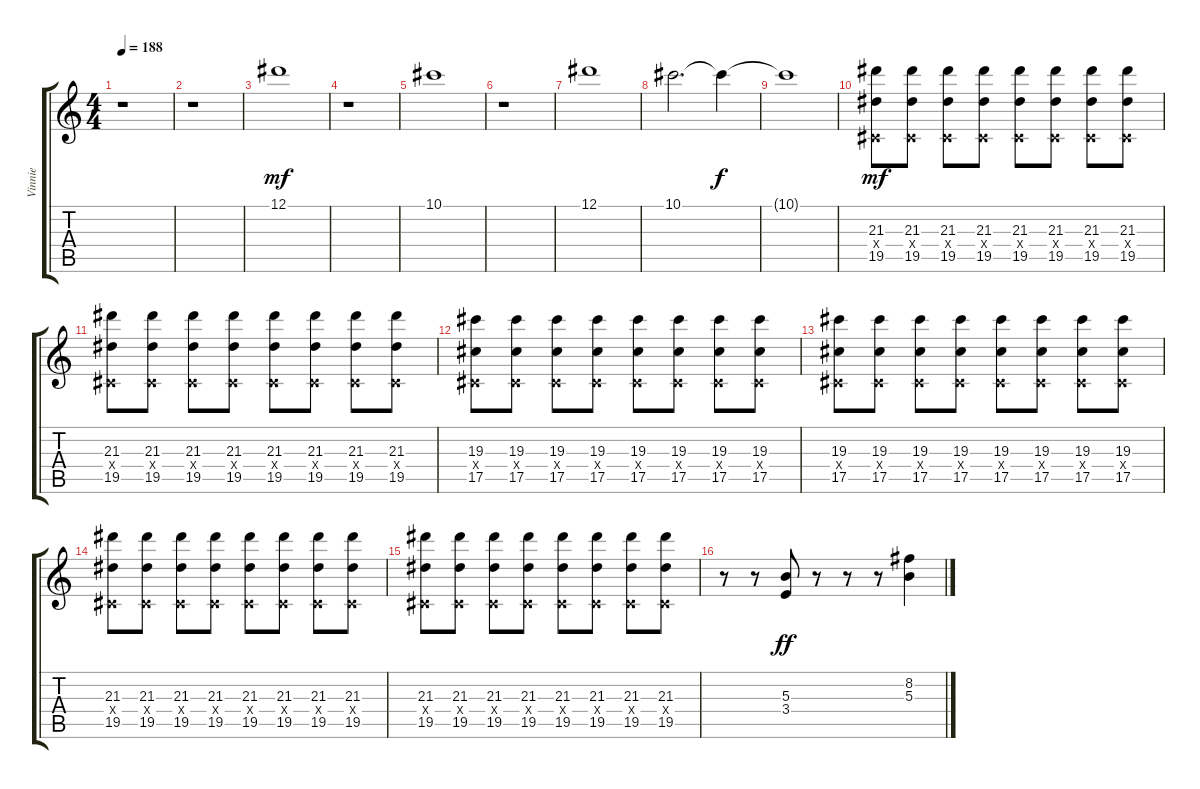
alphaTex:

\track ("Vinnie" "Vinnie") {instrument distortionguitar}
\staff {score tabs}
\tuning (Eb4 Bb3 Gb3 Db3 Ab2 Db2) {hide}
\ts (4 4)
\tempo 188
\clef g2
\ks c
r.1{dy f} |
r.1 |
12.1.1{dy mf} |
r.1 |
10.1.1 |
r.1 |
12.1.1 |
10.1.2{d} 10.1{t}.4{dy f} |
10.1{t}.1 |
(21.3 0.4{x} 19.5).8{dy mf} (21.3 0.4{x} 19.5).8 (21.3 0.4{x} 19.5).8 (21.3 0.4{x} 19.5).8 (21.3 0.4{x} 19.5).8 (21.3 0.4{x} 19.5).8 (21.3 0.4{x} 19.5).8 (21.3 0.4{x} 19.5).8 |
(21.3 0.4{x} 19.5).8 (21.3 0.4{x} 19.5).8 (21.3 0.4{x} 19.5).8 (21.3 0.4{x} 19.5).8 (21.3 0.4{x} 19.5).8 (21.3 0.4{x} 19.5).8 (21.3 0.4{x} 19.5).8 (21.3 0.4{x} 19.5).8 |
(19.3 0.4{x} 17.5).8 (19.3 0.4{x} 17.5).8 (19.3 0.4{x} 17.5).8 (19.3 0.4{x} 17.5).8 (19.3 0.4{x} 17.5).8 (19.3 0.4{x} 17.5).8 (19.3 0.4{x} 17.5).8 (19.3 0.4{x} 17.5).8 |
(19.3 0.4{x} 17.5).8 (19.3 0.4{x} 17.5).8 (19.3 0.4{x} 17.5).8 (19.3 0.4{x} 17.5).8 (19.3 0.4{x} 17.5).8 (19.3 0.4{x} 17.5).8 (19.3 0.4{x} 17.5).8 (19.3 0.4{x} 17.5).8 |
(21.3 0.4{x} 19.5).8 (21.3 0.4{x} 19.5).8 (21.3 0.4{x} 19.5).8 (21.3 0.4{x} 19.5).8 (21.3 0.4{x} 19.5).8 (21.3 0.4{x} 19.5).8 (21.3 0.4{x} 19.5).8 (21.3 0.4{x} 19.5).8 |
(21.3 0.4{x} 19.5).8 (21.3 0.4{x} 19.5).8 (21.3 0.4{x} 19.5).8 (21.3 0.4{x} 19.5).8 (21.3 0.4{x} 19.5).8 (21.3 0.4{x} 19.5).8 (21.3 0.4{x} 19.5).8 (21.3 0.4{x} 19.5).8 |
r.8 r.8 (5.3 3.4).8{dy ff} r.8 r.8 r.8 (8.2 5.3).4
